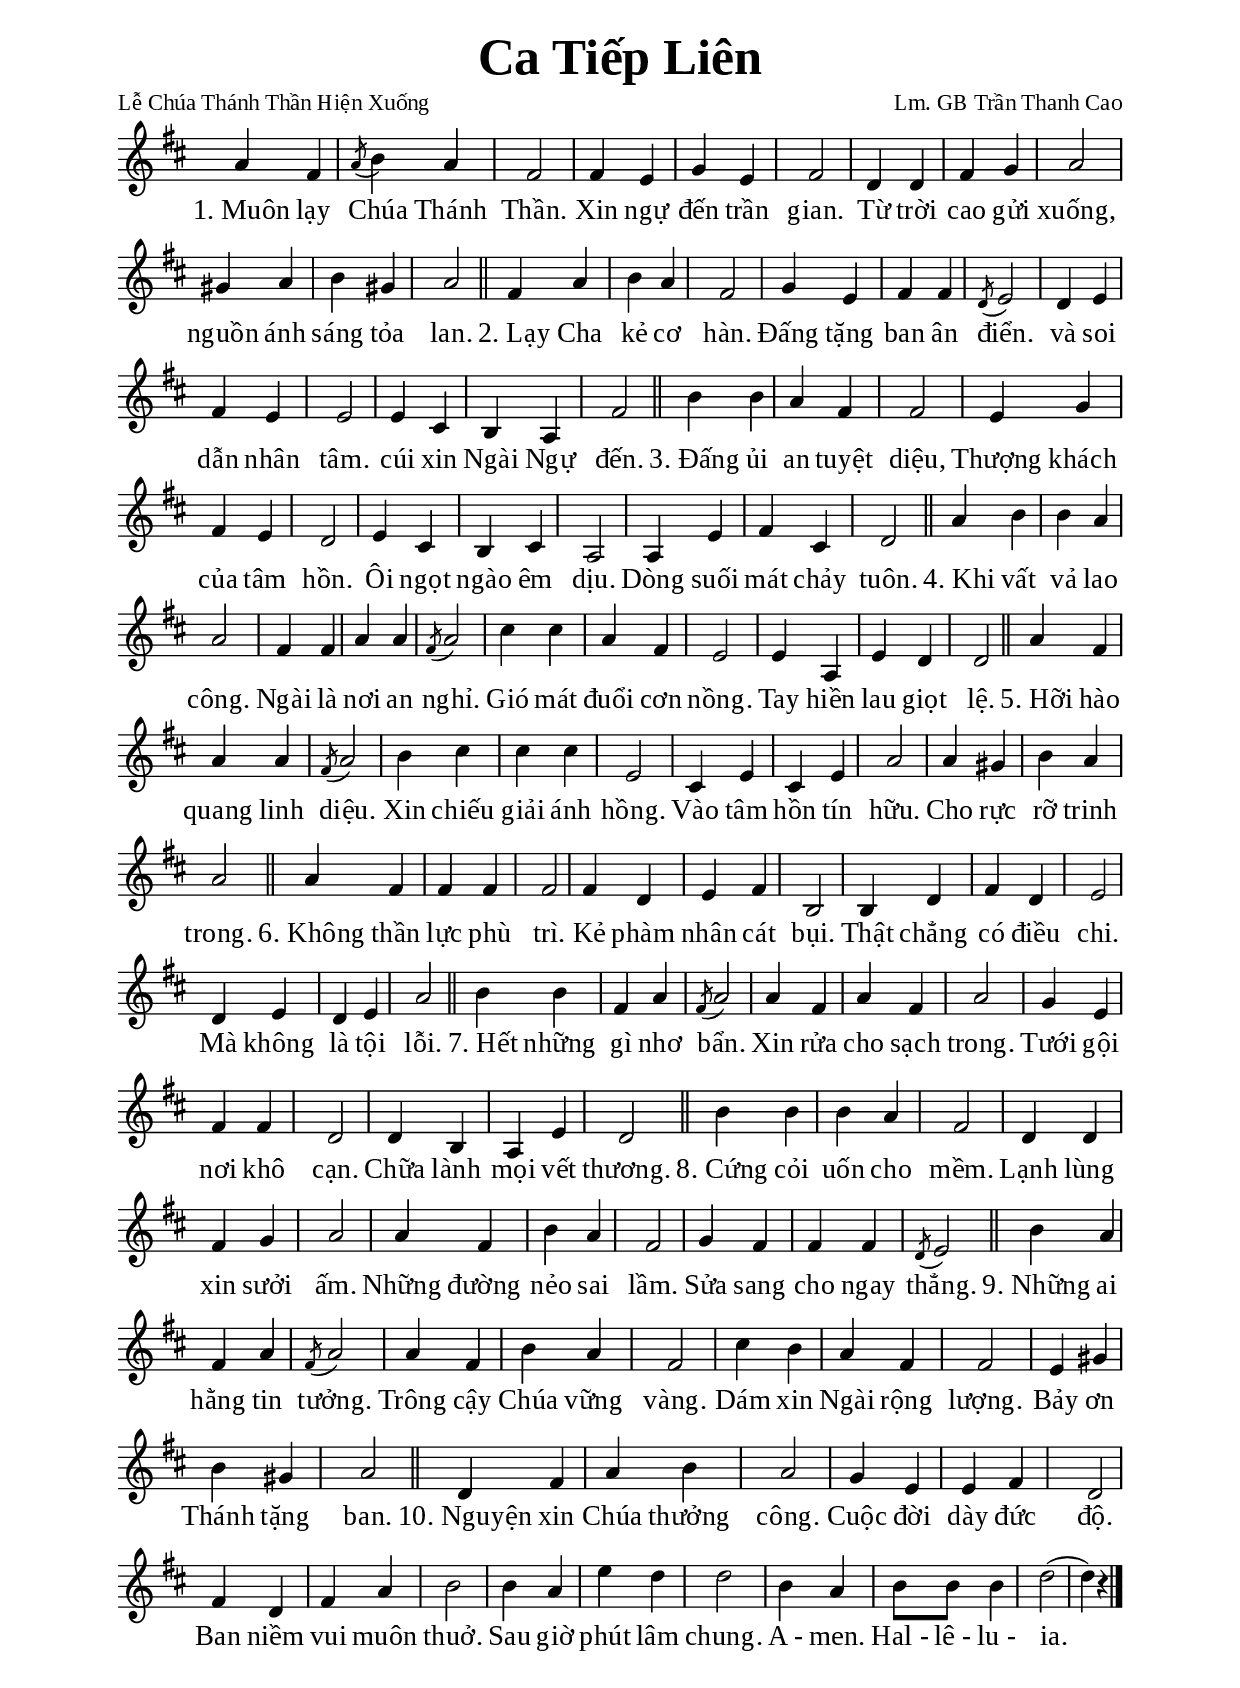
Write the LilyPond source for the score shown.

% Cài đặt chung
\version "2.22.1"
\include "english.ly"

\header {
  title = \markup { \fontsize #3 "Ca Tiếp Liên" }
  poet = "Lễ Chúa Thánh Thần Hiện Xuống"
  composer = "Lm. GB Trần Thanh Cao"
  %arranger = " "
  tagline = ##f
}

% Nhạc điệp khúc
nhacDiepKhucSop = \relative c'' {
  a4 fs |
  \acciaccatura a8 b4 a |
  fs2 |
  fs4 e |
  g e |
  fs2 |
  d4 d |
  fs g |
  a2 |
  gs4 a |
  b gs |
  a2 \bar "||"
  fs4 a |
  b a |
  fs2 |
  g4 e |
  fs fs |
  \acciaccatura d8 e2 |
  d4 e |
  fs e |
  e2 |
  e4 cs |
  b a |
  fs'2 \bar "||"
  b4 b |
  a fs |
  fs2 |
  e4 g |
  fs4 e |
  d2 |
  e4 cs |
  b cs |
  a2 |
  a4 e' |
  fs cs |
  d2 \bar "||"
  a'4 b |
  b a |
  a2 |
  fs4 fs |
  a a |
  \acciaccatura fs8 a2 |
  cs4 cs |
  a fs |
  e2 |
  e4 a, |
  e' d |
  d2 \bar "||"
  a'4 fs |
  a a |
  \acciaccatura fs8 a2 |
  b4 cs |
  cs cs |
  e,2 |
  cs4 e |
  cs e |
  a2 |
  a4 gs |
  b a |
  a2 \bar "||"
  a4 fs |
  fs fs |
  fs2 |
  fs4 d |
  e fs |
  b,2 |
  b4 d |
  fs d |
  e2 |
  d4 e |
  d e |
  a2 \bar "||"
  b4 b |
  fs a |
  \acciaccatura fs8 a2 |
  a4 fs |
  a fs |
  a2 |
  g4 e |
  fs fs |
  d2 |
  d4 b |
  a e' |
  d2 \bar "||"
  b'4 b |
  b a |
  fs2 |
  d4 d |
  fs g |
  a2 |
  a4 fs |
  b a |
  fs2 |
  g4 fs |
  fs fs |
  \acciaccatura d8 e2 \bar "||"
  b'4 a |
  fs a |
  \acciaccatura fs8 a2 |
  a4 fs |
  b a |
  fs2 |
  cs'4 b |
  a fs |
  fs2 |
  e4 gs |
  b gs |
  a2 \bar "||"
  d,4 fs |
  a b |
  a2 |
  g4 e |
  e fs |
  d2 |
  fs4 d |
  fs a |
  b2 |
  b4 a |
  e' d |
  d2 |
  b4 a |
  b8 b b4 |
  d2 ( |
  d4) r \bar "|."
}

% Lời điệp khúc
loiDiepKhucSop = \lyricmode {
  "1. Muôn" lạy Chúa Thánh Thần. Xin ngự đến trần gian.
  Từ trời cao gửi xuống, nguồn ánh sáng tỏa lan.
  "2. Lạy" Cha kẻ cơ hàn.
  Đấng tặng ban ân điển.
  và soi dẫn nhân tâm.
  cúi xin Ngài Ngự đến.
  "3. Đấng" ủi an tuyệt diệu,
  Thượng khách của tâm hồn.
  Ôi ngọt ngào êm dịu.
  Dòng suối mát chảy tuôn.
  "4. Khi" vất vả lao công.
  Ngài là nơi an nghỉ.
  Gió mát đuổi cơn nồng.
  Tay hiền lau giọt lệ.
  "5. Hỡi" hào quang linh diệu.
  Xin chiếu giải ánh hồng.
  Vào tâm hồn tín hữu.
  Cho rực rỡ trinh trong.
  "6. Không" thần lực phù trì.
  Kẻ phàm nhân cát bụi.
  Thật chẳng có điều chi.
  Mà không là tội lỗi.
  "7. Hết" những gì nhơ bẩn.
  Xin rửa cho sạch trong.
  Tưới gội nơi khô cạn.
  Chữa lành mọi vết thương.
  "8. Cứng" cỏi uốn cho mềm.
  Lạnh lùng xin sưởi ấm.
  Những đường nẻo sai lầm.
  Sửa sang cho ngay thẳng.
  "9. Những" ai hằng tin tưởng.
  Trông cậy Chúa vững vàng.
  Dám xin Ngài rộng lượng.
  Bảy ơn Thánh tặng ban.
  "10. Nguyện" xin Chúa thưởng công.
  Cuộc đời dày đức độ.
  Ban niềm vui muôn thuở.
  Sau giờ phút lâm chung.
  "A -" men. "Hal -" "lê -" "lu -" ia.
}

% Bố trí
\paper {
  #(set-paper-size "a4")
  top-margin = 10\mm
  bottom-margin = 10\mm
  left-margin = 20\mm
  right-margin = 20\mm
  indent = #0
  #(define fonts
    (make-pango-font-tree
      "Liberation Serif"
      "Liberation Serif"
      "Liberation Serif"
      (/ 20 20)))
  page-count = #1
  %system-system-spacing = #'((basic-distance . 13))
  %score-system-spacing = #'((basic-distance . 13))
}

\score {
  \new ChoirStaff <<
    \new Staff <<
      \new Voice = beSop {
        \key d \major \time 2/4 \stemNeutral \nhacDiepKhucSop
      }
    >>
    \new Lyrics \lyricsto beSop \loiDiepKhucSop
  >>
  \layout {
    \override Staff.TimeSignature.transparent = ##t
    \override Lyrics.LyricText.font-size = #+2
    \override Lyrics.LyricSpace.minimum-distance = #0.5
    \override Score.BarNumber.break-visibility = ##(#f #f #f)
    \override Score.SpacingSpanner.uniform-stretching = ##t
    \override Score.SpacingSpanner packed-spacing = ##t
  } 
}
